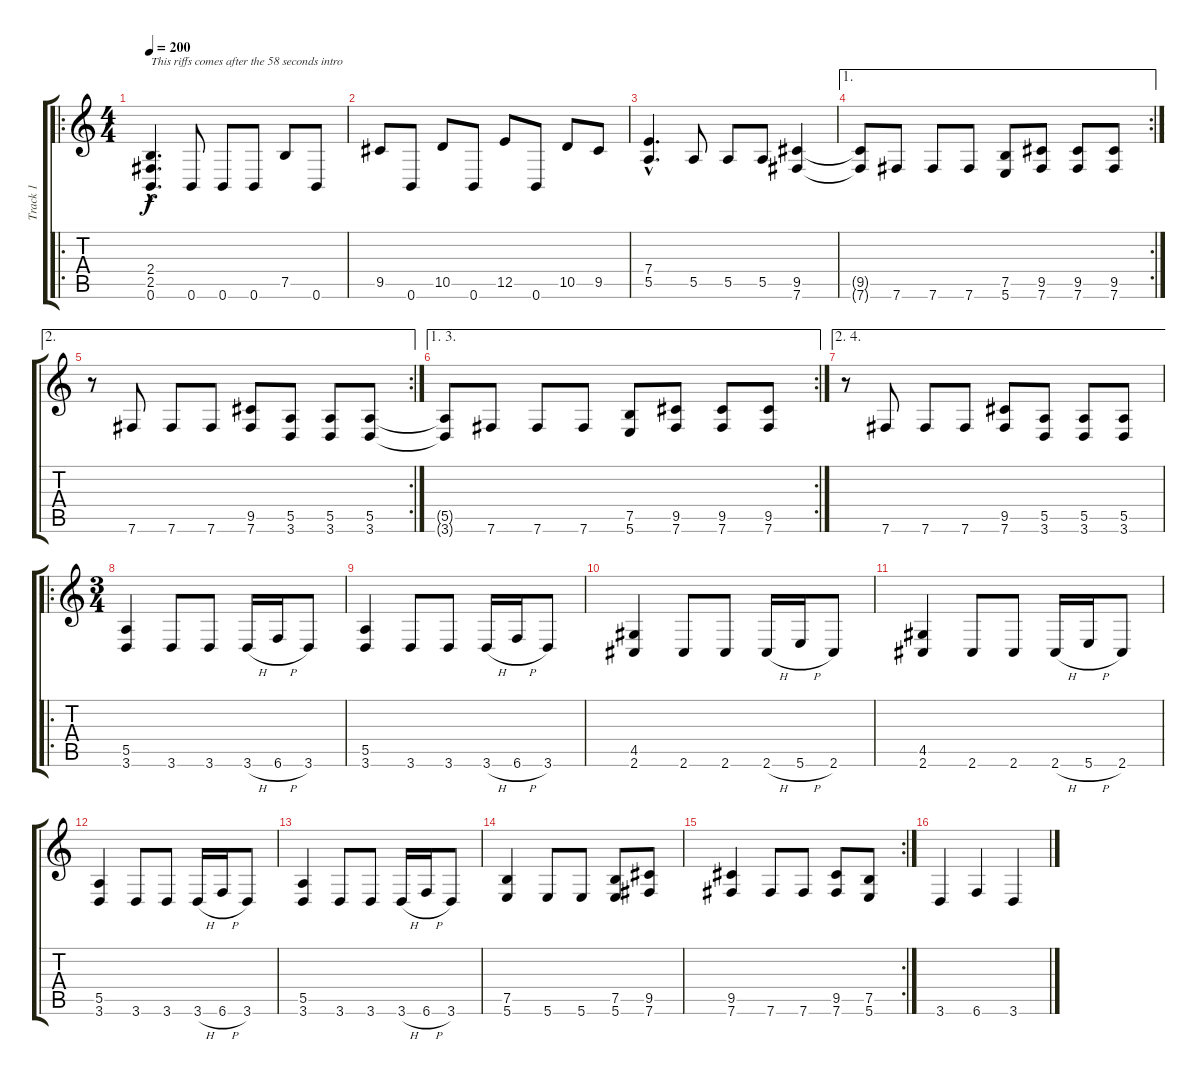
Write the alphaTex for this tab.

\track ("Track 1" "Track 1") {instrument distortionguitar}
\staff {score tabs}
\tuning (B3 Gb3 D3 A2 E2 B1) {hide}
\ro
\ts (4 4)
\tempo 200
\clef g2
\ks c
(2.4{hac} 2.5{hac} 0.6{hac}).4{d txt "This riffs comes after the 58 seconds intro" dy f instrument distortionguitar} 0.6.8 0.6.8 0.6.8 7.5.8 0.6.8 |
9.5.8 0.6.8 10.5.8 0.6.8 12.5.8 0.6.8 10.5.8 9.5.8 |
(7.4{hac} 5.5{hac}).4{d} 5.5.8 5.5.8 5.5.8 (9.5 7.6).4 |
\ae 1
\rc 2
(9.5{t} 7.6{t}).8 7.6.8 7.6.8 7.6.8 (7.5 5.6).8 (9.5 7.6).8 (9.5 7.6).8 (9.5 7.6).8 |
\ae 2
\rc 2
r.8 7.6.8 7.6.8 7.6.8 (9.5 7.6).8 (5.5 3.6).8 (5.5 3.6).8 (5.5 3.6).8 |
\ae (1 3)
\rc 2
(5.5{t} 3.6{t}).8 7.6.8 7.6.8 7.6.8 (7.5 5.6).8 (9.5 7.6).8 (9.5 7.6).8 (9.5 7.6).8 |
\ae (2 4)
r.8 7.6.8 7.6.8 7.6.8 (9.5 7.6).8 (5.5 3.6).8 (5.5 3.6).8 (5.5 3.6).8 |
\ro
\ts (3 4)
(5.5 3.6).4 3.6.8 3.6.8 3.6{h}.16 6.6{h}.16 3.6.8 |
(5.5 3.6).4 3.6.8 3.6.8 3.6{h}.16 6.6{h}.16 3.6.8 |
(4.5 2.6).4 2.6.8 2.6.8 2.6{h}.16 5.6{h}.16 2.6.8 |
(4.5 2.6).4 2.6.8 2.6.8 2.6{h}.16 5.6{h}.16 2.6.8 |
(5.5 3.6).4 3.6.8 3.6.8 3.6{h}.16 6.6{h}.16 3.6.8 |
(5.5 3.6).4 3.6.8 3.6.8 3.6{h}.16 6.6{h}.16 3.6.8 |
(7.5 5.6).4 5.6.8 5.6.8 (7.5 5.6).8 (9.5 7.6).8 |
\rc 2
(9.5 7.6).4 7.6.8 7.6.8 (9.5 7.6).8 (7.5 5.6).8 |
3.6.4 6.6.4 3.6.4
